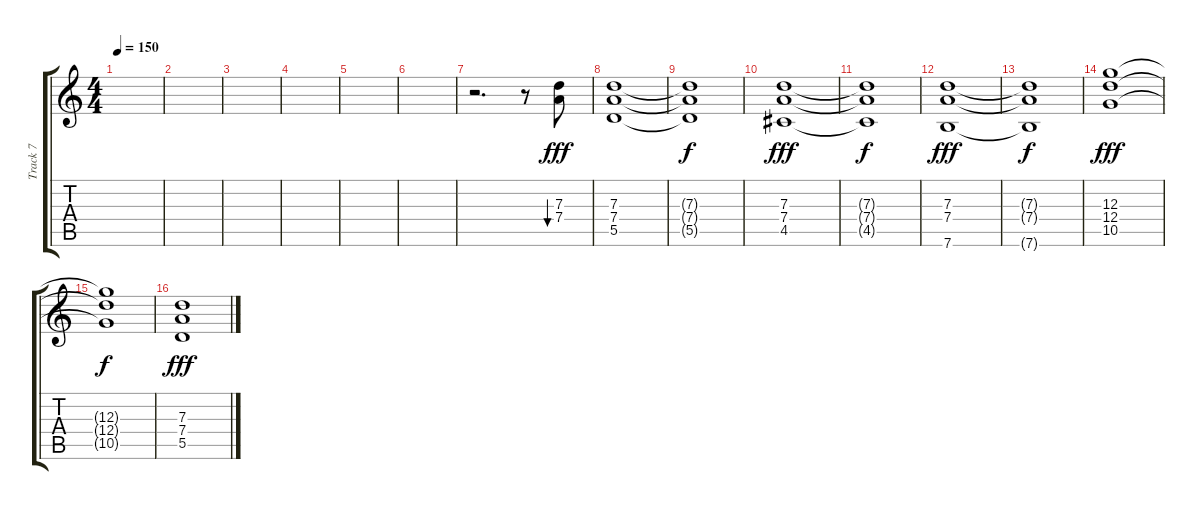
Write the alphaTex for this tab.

\track ("Track 7" "Track 7") {instrument overdrivenguitar}
\staff {score tabs}
\tuning (E4 B3 G3 D3 A2 E2) {hide}
\ts (4 4)
\tempo 150
\clef g2
\ks c
|
|
|
|
|
|
r.2{d} r.8 (7.3 7.4).8{bu 480 dy fff} |
(7.3 7.4 5.5).1 |
(7.3{t} 7.4{t} 5.5{t}).1{dy f} |
(7.3 7.4 4.5).1{dy fff} |
(7.3{t} 7.4{t} 4.5{t}).1{dy f} |
(7.3 7.4 7.6).1{dy fff} |
(7.3{t} 7.4{t} 7.6{t}).1{dy f} |
(12.3 12.4 10.5).1{dy fff} |
(12.3{t} 12.4{t} 10.5{t}).1{dy f} |
(7.3 7.4 5.5).1{dy fff}
